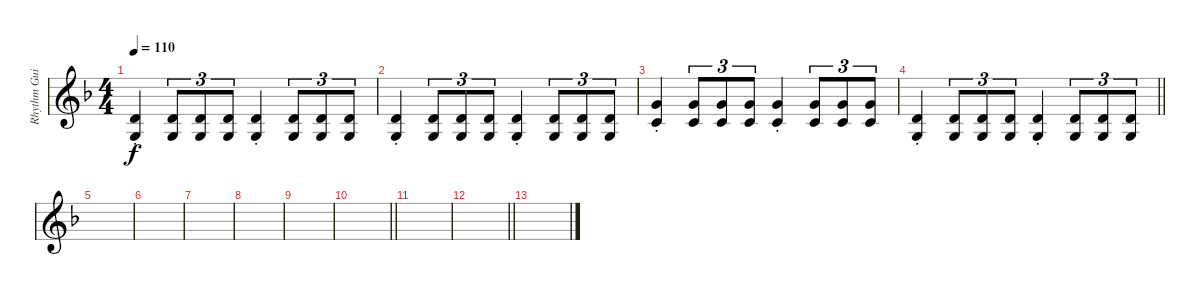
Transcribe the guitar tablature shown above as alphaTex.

\track ("Rhythm Guitar" "Rhythm Gui") {instrument acousticguitarsteel}
\staff {score}
\tuning (E4 B3 G3 D3 A2 E2) {hide}
\ts (4 4)
\tempo 110
\clef g2
\ks f
(5.5{st} 3.6{st}).4{dy f} (5.5 3.6).8{tu (3 2)} (5.5 3.6).8{tu (3 2)} (5.5 3.6).8{tu (3 2)} (5.5{st} 3.6{st}).4 (5.5 3.6).8{tu (3 2)} (5.5 3.6).8{tu (3 2)} (5.5 3.6).8{tu (3 2)} |
(5.5{st} 3.6{st}).4 (5.5 3.6).8{tu (3 2)} (5.5 3.6).8{tu (3 2)} (5.5 3.6).8{tu (3 2)} (5.5{st} 3.6{st}).4 (5.5 3.6).8{tu (3 2)} (5.5 3.6).8{tu (3 2)} (5.5 3.6).8{tu (3 2)} |
(5.4{st} 3.5{st}).4 (5.4 3.5).8{tu (3 2)} (5.4 3.5).8{tu (3 2)} (5.4 3.5).8{tu (3 2)} (5.4{st} 3.5{st}).4 (5.4 3.5).8{tu (3 2)} (5.4 3.5).8{tu (3 2)} (5.4 3.5).8{tu (3 2)} |
\barLineRight lightlight
(5.5{st} 3.6{st}).4 (5.5 3.6).8{tu (3 2)} (5.5 3.6).8{tu (3 2)} (5.5 3.6).8{tu (3 2)} (5.5{st} 3.6{st}).4 (5.5 3.6).8{tu (3 2)} (5.5 3.6).8{tu (3 2)} (5.5 3.6).8{tu (3 2)} |
\section ("" "")
|
|
|
|
|
\barLineRight lightlight
|
|
\barLineRight lightlight
|
\section ("" "")
